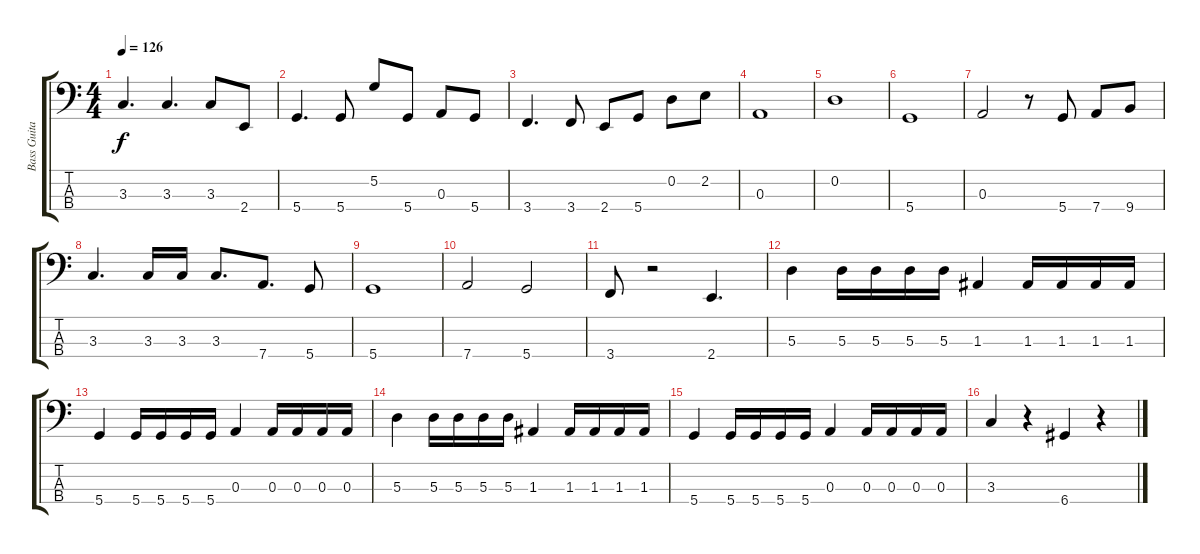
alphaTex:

\track ("Bass Guitar" "Bass Guita") {instrument electricbassfinger}
\staff {score tabs}
\tuning (G2 D2 A1 D1) {hide}
\ts (4 4)
\tempo 126
\clef f4
\ks c
3.3.4{d dy f} 3.3.4{d} 3.3.8 2.4.8 |
5.4.4{d} 5.4.8 5.2.8 5.4.8 0.3.8 5.4.8 |
3.4.4{d} 3.4.8 2.4.8 5.4.8 0.2.8 2.2.8 |
0.3.1 |
0.2.1 |
5.4.1 |
0.3.2 r.8 5.4.8 7.4.8 9.4.8 |
3.3.4{d} 3.3.16 3.3.16 3.3.8{d} 7.4.8{d} 5.4.8 |
5.4.1 |
7.4.2 5.4.2 |
3.4.8 r.2 2.4.4{d} |
5.3.4 5.3.16 5.3.16 5.3.16 5.3.16 1.3.4 1.3.16 1.3.16 1.3.16 1.3.16 |
5.4.4 5.4.16 5.4.16 5.4.16 5.4.16 0.3.4 0.3.16 0.3.16 0.3.16 0.3.16 |
5.3.4 5.3.16 5.3.16 5.3.16 5.3.16 1.3.4 1.3.16 1.3.16 1.3.16 1.3.16 |
5.4.4 5.4.16 5.4.16 5.4.16 5.4.16 0.3.4 0.3.16 0.3.16 0.3.16 0.3.16 |
3.3.4 r.4 6.4.4 r.4
